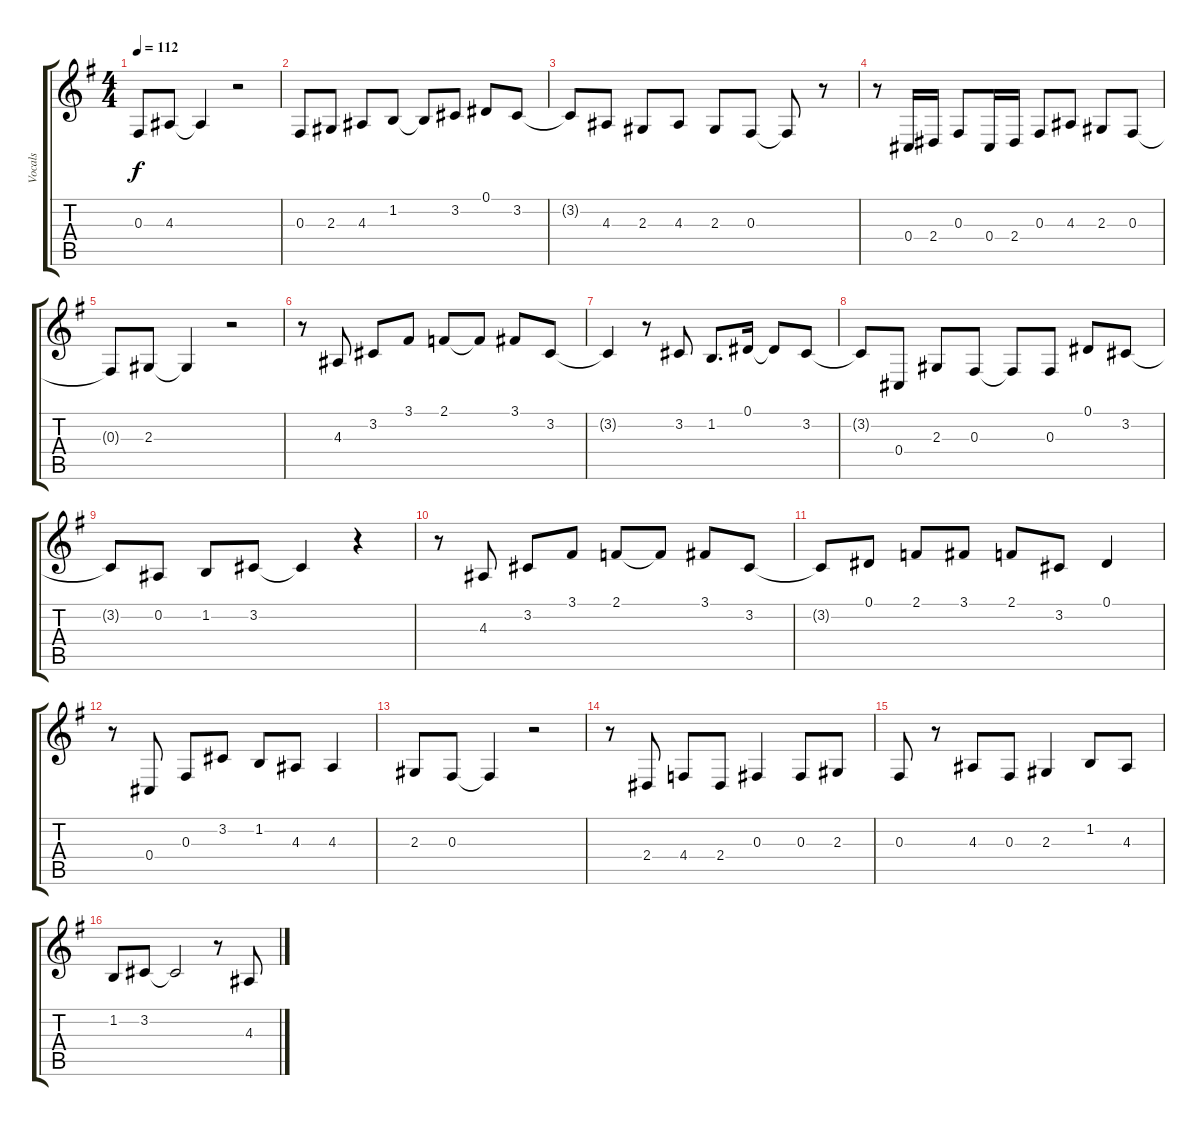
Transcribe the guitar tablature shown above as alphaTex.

\track ("Vocals" "Vocals") {instrument oboe}
\staff {score tabs}
\tuning (Eb4 Bb3 Gb3 Db3 Ab2 Eb2) {hide}
\ts (4 4)
\tempo 112
\clef g2
\ks g
0.3{t}.8{dy f} 4.3.8 4.3{t}.4 r.2 |
0.3.8 2.3.8 4.3.8 1.2.8 1.2{t}.8 3.2.8 0.1.8 3.2.8 |
3.2{t}.8 4.3.8 2.3.8 4.3.8 2.3.8 0.3.8 0.3{t}.8 r.8 |
r.8 0.4.16 2.4.16 0.3.8 0.4.16 2.4.16 0.3.8 4.3.8 2.3.8 0.3.8 |
0.3{t}.8 2.3.8 2.3{t}.4 r.2 |
r.8 4.3.8 3.2.8 3.1.8 2.1.8 2.1{t}.8 3.1.8 3.2.8 |
3.2{t}.4 r.8 3.2.8 1.2.8{d} 0.1.16 0.1{t}.8 3.2.8 |
3.2{t}.8 0.4.8 2.3.8 0.3.8 0.3{t}.8 0.3.8 0.1.8 3.2.8 |
3.2{t}.8 0.2.8 1.2.8 3.2.8 3.2{t}.4 r.4 |
r.8 4.3.8 3.2.8 3.1.8 2.1.8 2.1{t}.8 3.1.8 3.2.8 |
3.2{t}.8 0.1.8 2.1.8 3.1.8 2.1.8 3.2.8 0.1.4 |
r.8 0.4.8 0.3.8 3.2.8 1.2.8 4.3.8 4.3.4 |
2.3.8 0.3.8 0.3{t}.4 r.2 |
r.8 2.4.8 4.4.8 2.4.8 0.3.4 0.3.8 2.3.8 |
0.3.8 r.8 4.3.8 0.3.8 2.3.4 1.2.8 4.3.8 |
1.2.8 3.2.8 3.2{t}.2 r.8 4.3.8
